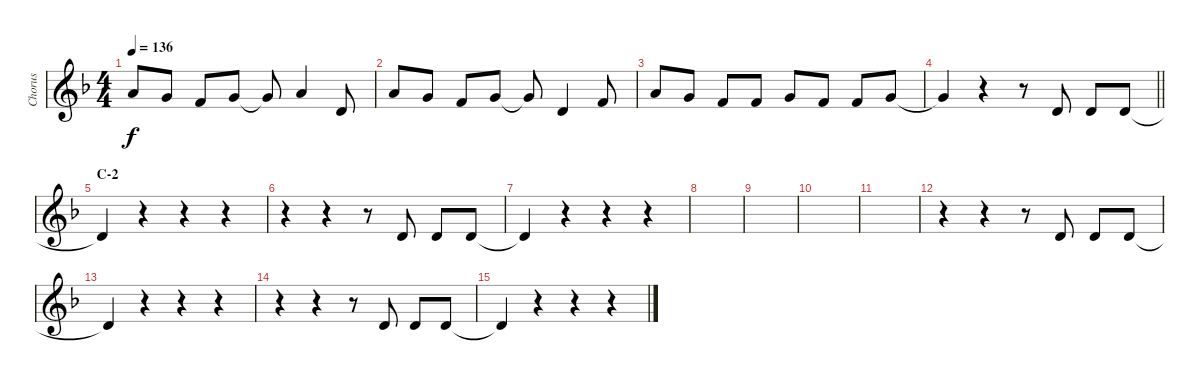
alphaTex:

\track ("Chorus" "Chorus") {instrument lead6voice}
\staff {score}
\tuning (E4 B3 G3 D3 A2 E2) {hide}
\ts (4 4)
\tempo 136
\clef g2
\ks dminor
5.1.8{dy f} 3.1.8 1.1.8 3.1.8 3.1{t}.8 5.1.4 3.2.8 |
5.1.8 3.1.8 1.1.8 3.1.8 3.1{t}.8 3.2.4 1.1.8 |
5.1.8 3.1.8 1.1.8 1.1.8 3.1.8 1.1.8 1.1.8 3.1.8 |
\barLineRight lightlight
3.1{t}.4 r.4 r.8 3.2.8 3.2.8 3.2.8 |
\section ("" "C-2")
3.2{t}.4 r.4 r.4 r.4 |
r.4 r.4 r.8 3.2.8 3.2.8 3.2.8 |
3.2{t}.4 r.4 r.4 r.4 |
|
|
|
|
r.4 r.4 r.8 3.2.8 3.2.8 3.2.8 |
3.2{t}.4 r.4 r.4 r.4 |
r.4 r.4 r.8 3.2.8 3.2.8 3.2.8 |
3.2{t}.4 r.4 r.4 r.4
